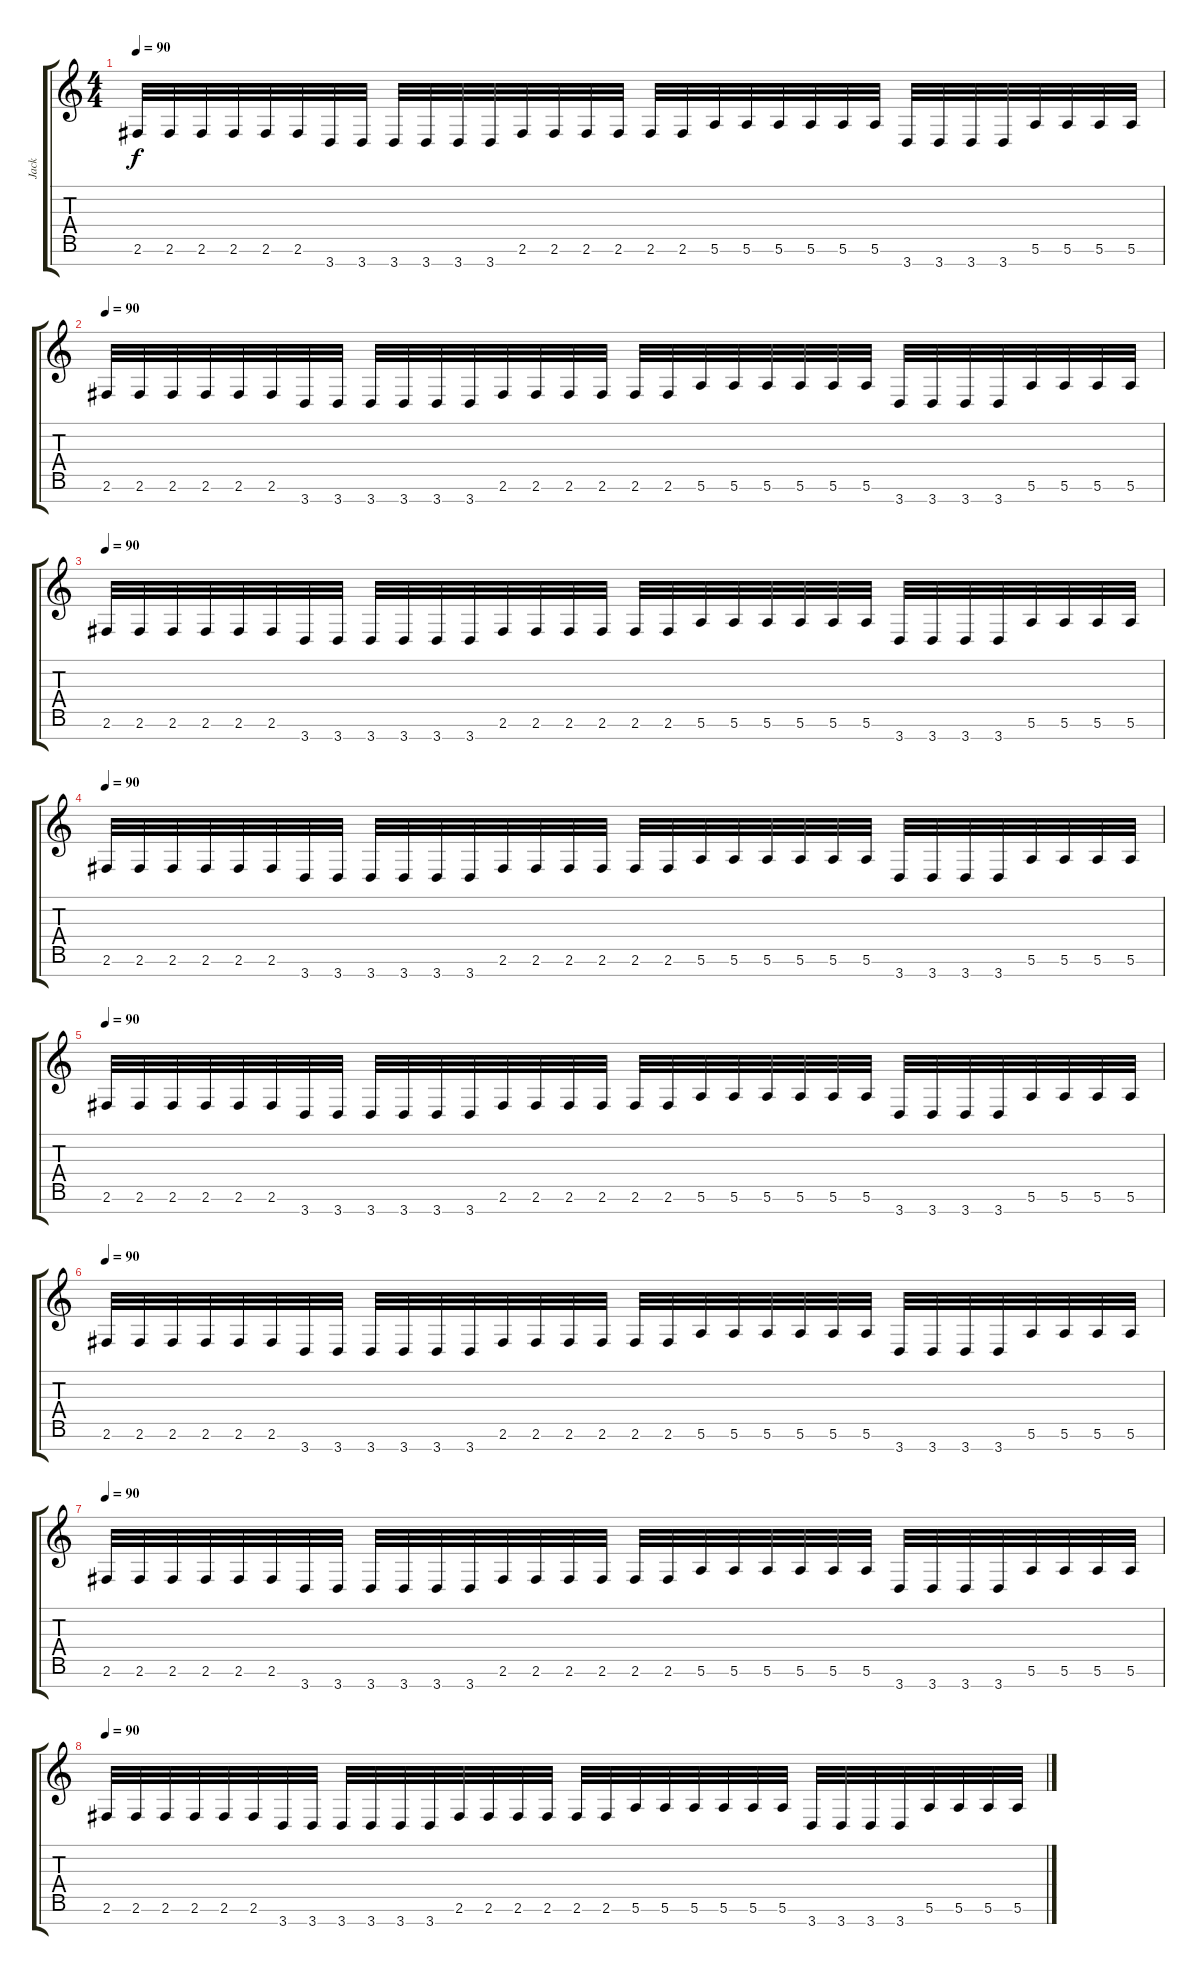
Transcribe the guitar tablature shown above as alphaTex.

\track ("Jack" "Jack") {instrument distortionguitar}
\staff {score tabs}
\tuning (E4 B3 G3 D3 A2 E2 B1) {hide}
\ts (4 4)
\tempo 90
\clef g2
\ks c
2.6.32{dy f} 2.6.32 2.6.32 2.6.32 2.6.32 2.6.32 3.7.32 3.7.32 3.7.32 3.7.32 3.7.32 3.7.32 2.6.32 2.6.32 2.6.32 2.6.32 2.6.32 2.6.32 5.6.32 5.6.32 5.6.32 5.6.32 5.6.32 5.6.32 3.7.32 3.7.32 3.7.32 3.7.32 5.6.32 5.6.32 5.6.32 5.6.32 |
\tempo 90
2.6.32 2.6.32 2.6.32 2.6.32 2.6.32 2.6.32 3.7.32 3.7.32 3.7.32 3.7.32 3.7.32 3.7.32 2.6.32 2.6.32 2.6.32 2.6.32 2.6.32 2.6.32 5.6.32 5.6.32 5.6.32 5.6.32 5.6.32 5.6.32 3.7.32 3.7.32 3.7.32 3.7.32 5.6.32 5.6.32 5.6.32 5.6.32 |
\tempo 90
2.6.32 2.6.32 2.6.32 2.6.32 2.6.32 2.6.32 3.7.32 3.7.32 3.7.32 3.7.32 3.7.32 3.7.32 2.6.32 2.6.32 2.6.32 2.6.32 2.6.32 2.6.32 5.6.32 5.6.32 5.6.32 5.6.32 5.6.32 5.6.32 3.7.32 3.7.32 3.7.32 3.7.32 5.6.32 5.6.32 5.6.32 5.6.32 |
\tempo 90
2.6.32 2.6.32 2.6.32 2.6.32 2.6.32 2.6.32 3.7.32 3.7.32 3.7.32 3.7.32 3.7.32 3.7.32 2.6.32 2.6.32 2.6.32 2.6.32 2.6.32 2.6.32 5.6.32 5.6.32 5.6.32 5.6.32 5.6.32 5.6.32 3.7.32 3.7.32 3.7.32 3.7.32 5.6.32 5.6.32 5.6.32 5.6.32 |
\tempo 90
2.6.32 2.6.32 2.6.32 2.6.32 2.6.32 2.6.32 3.7.32 3.7.32 3.7.32 3.7.32 3.7.32 3.7.32 2.6.32 2.6.32 2.6.32 2.6.32 2.6.32 2.6.32 5.6.32 5.6.32 5.6.32 5.6.32 5.6.32 5.6.32 3.7.32 3.7.32 3.7.32 3.7.32 5.6.32 5.6.32 5.6.32 5.6.32 |
\tempo 90
2.6.32 2.6.32 2.6.32 2.6.32 2.6.32 2.6.32 3.7.32 3.7.32 3.7.32 3.7.32 3.7.32 3.7.32 2.6.32 2.6.32 2.6.32 2.6.32 2.6.32 2.6.32 5.6.32 5.6.32 5.6.32 5.6.32 5.6.32 5.6.32 3.7.32 3.7.32 3.7.32 3.7.32 5.6.32 5.6.32 5.6.32 5.6.32 |
\tempo 90
2.6.32 2.6.32 2.6.32 2.6.32 2.6.32 2.6.32 3.7.32 3.7.32 3.7.32 3.7.32 3.7.32 3.7.32 2.6.32 2.6.32 2.6.32 2.6.32 2.6.32 2.6.32 5.6.32 5.6.32 5.6.32 5.6.32 5.6.32 5.6.32 3.7.32 3.7.32 3.7.32 3.7.32 5.6.32 5.6.32 5.6.32 5.6.32 |
\tempo 90
2.6.32 2.6.32 2.6.32 2.6.32 2.6.32 2.6.32 3.7.32 3.7.32 3.7.32 3.7.32 3.7.32 3.7.32 2.6.32 2.6.32 2.6.32 2.6.32 2.6.32 2.6.32 5.6.32 5.6.32 5.6.32 5.6.32 5.6.32 5.6.32 3.7.32 3.7.32 3.7.32 3.7.32 5.6.32 5.6.32 5.6.32 5.6.32
